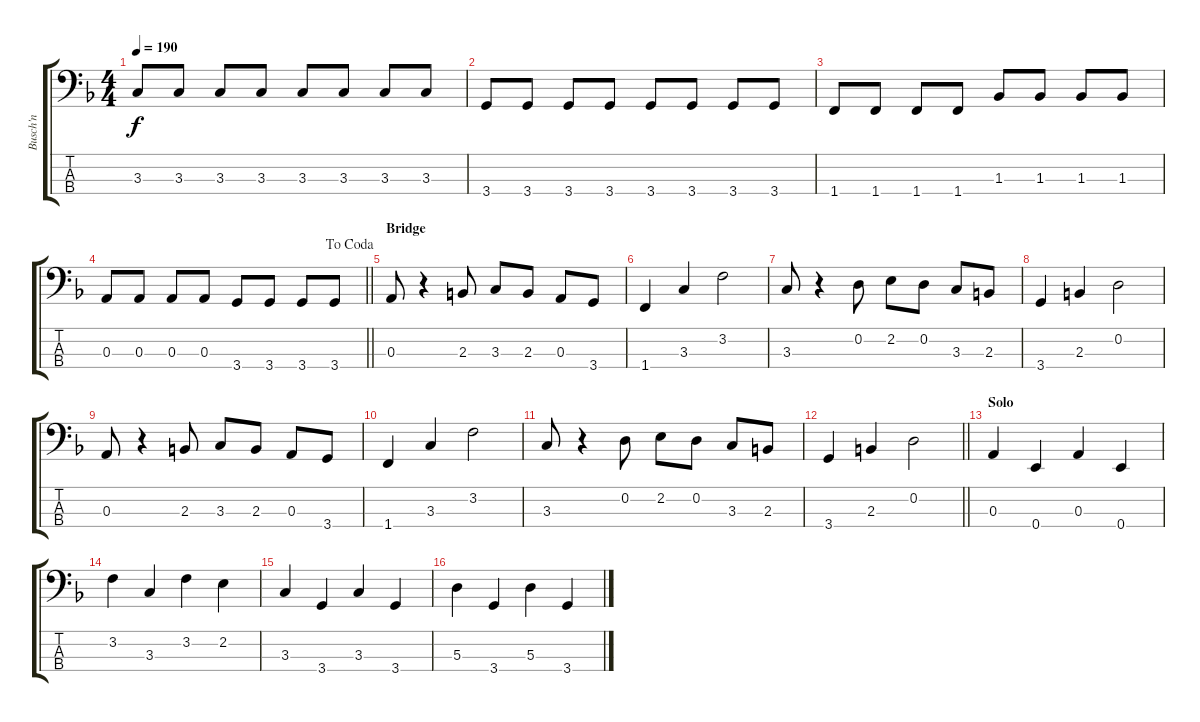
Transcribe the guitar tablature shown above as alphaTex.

\track ("Busch'n" "Busch'n") {instrument electricbasspick}
\staff {score tabs}
\tuning (G2 D2 A1 E1) {hide}
\ts (4 4)
\tempo 190
\clef f4
\ks f
3.3.8{dy f} 3.3.8 3.3.8 3.3.8 3.3.8 3.3.8 3.3.8 3.3.8 |
3.4.8 3.4.8 3.4.8 3.4.8 3.4.8 3.4.8 3.4.8 3.4.8 |
1.4.8 1.4.8 1.4.8 1.4.8 1.3.8 1.3.8 1.3.8 1.3.8 |
\jump dacoda
\barLineRight lightlight
0.3.8 0.3.8 0.3.8 0.3.8 3.4.8 3.4.8 3.4.8 3.4.8 |
\section ("" "Bridge")
0.3.8{volume 9} r.4 2.3.8 3.3.8 2.3.8 0.3.8 3.4.8 |
1.4.4 3.3.4 3.2.2 |
3.3.8 r.4 0.2.8 2.2.8 0.2.8 3.3.8 2.3.8 |
3.4.4 2.3.4 0.2.2 |
0.3.8 r.4 2.3.8 3.3.8 2.3.8 0.3.8 3.4.8 |
1.4.4 3.3.4 3.2.2 |
3.3.8 r.4 0.2.8 2.2.8 0.2.8 3.3.8 2.3.8 |
\barLineRight lightlight
3.4.4 2.3.4 0.2.2 |
\section ("" "Solo")
0.3.4 0.4.4 0.3.4 0.4.4 |
3.2.4 3.3.4 3.2.4 2.2.4 |
3.3.4 3.4.4 3.3.4 3.4.4 |
5.3.4 3.4.4 5.3.4 3.4.4
